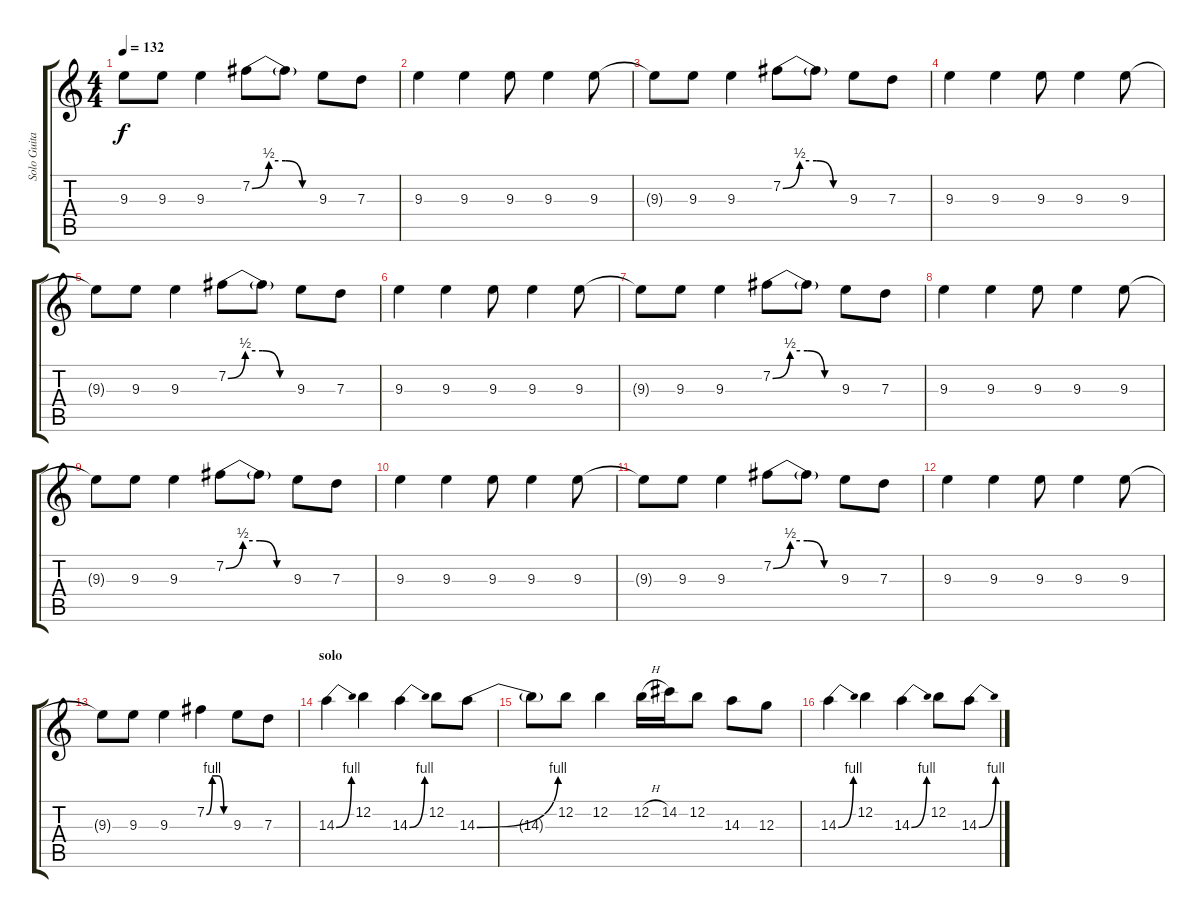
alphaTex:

\track ("Solo Guitar" "Solo Guita") {instrument distortionguitar}
\staff {score tabs}
\tuning (E4 B3 G3 D3 A2 E2) {hide}
\ts (4 4)
\tempo 132
\clef g2
\ks c
9.3{t}.8{dy f} 9.3.8 9.3.4 7.2{be (custom 0 0 15 2 30 2 45 0 60 0)}.8 7.2{t}.8 9.3.8 7.3.8 |
9.3.4 9.3.4 9.3.8 9.3.4 9.3.8 |
9.3{t}.8 9.3.8 9.3.4 7.2{be (custom 0 0 15 2 30 2 45 0 60 0)}.8 7.2{t}.8 9.3.8 7.3.8 |
9.3.4 9.3.4 9.3.8 9.3.4 9.3.8 |
9.3{t}.8 9.3.8 9.3.4 7.2{be (custom 0 0 15 2 30 2 45 0 60 0)}.8 7.2{t}.8 9.3.8 7.3.8 |
9.3.4 9.3.4 9.3.8 9.3.4 9.3.8 |
9.3{t}.8 9.3.8 9.3.4 7.2{be (custom 0 0 15 2 30 2 45 0 60 0)}.8 7.2{t}.8 9.3.8 7.3.8 |
9.3.4 9.3.4 9.3.8 9.3.4 9.3.8 |
9.3{t}.8 9.3.8 9.3.4 7.2{be (custom 0 0 15 2 30 2 45 0 60 0)}.8 7.2{t}.8 9.3.8 7.3.8 |
9.3.4 9.3.4 9.3.8 9.3.4 9.3.8 |
9.3{t}.8 9.3.8 9.3.4 7.2{be (custom 0 0 15 2 30 2 45 0 60 0)}.8 7.2{t}.8 9.3.8 7.3.8 |
9.3.4 9.3.4 9.3.8 9.3.4 9.3.8 |
9.3{t}.8 9.3.8 9.3.4 7.2{be (custom 0 0 15 4 30 4 45 0 60 0)}.4 9.3.8 7.3.8 |
\section ("" "solo")
14.3{be (bend 0 0 60 4)}.4 12.2.4 14.3{be (bend 0 0 60 4)}.4 12.2.8 14.3{be (bend 0 0 60 4)}.8 |
14.3{t}.8 12.2.8 12.2.4 12.2{h}.16 14.2.16 12.2.8 14.3.8 12.3.8 |
14.3{be (bend 0 0 60 4)}.4 12.2.4 14.3{be (bend 0 0 60 4)}.4 12.2.8 14.3{be (bend 0 0 60 4)}.8
